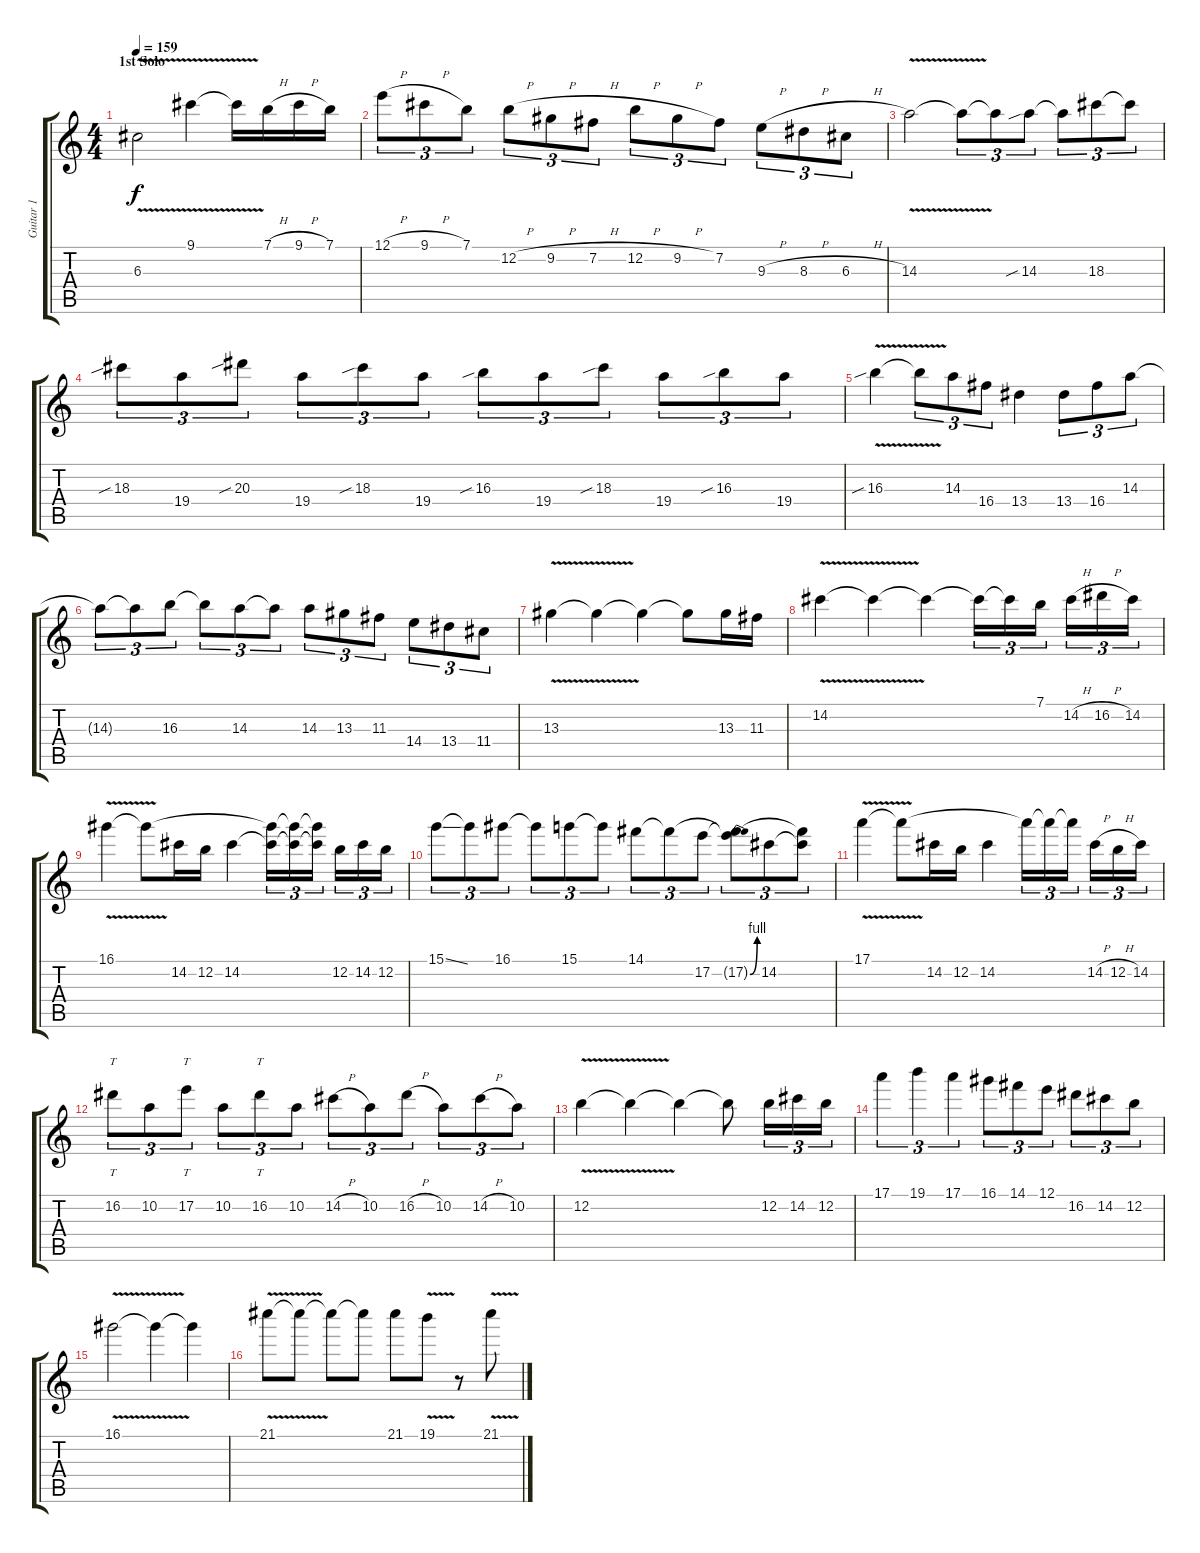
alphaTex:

\track ("Guitar 1" "Guitar 1") {instrument distortionguitar}
\staff {score tabs}
\tuning (E4 B3 G3 D3 A2 E2) {hide}
\ts (4 4)
\section ("" "1st Solo ")
\tempo 159
\clef g2
\ks c
6.3{v}.2{dy f} 9.1{v}.4 9.1{t}.16 7.1{h}.16 9.1{h}.16 7.1.16 |
12.1{h}.8{tu (3 2)} 9.1{h}.8{tu (3 2)} 7.1.8{tu (3 2)} 12.2{h}.8{tu (3 2)} 9.2{h}.8{tu (3 2)} 7.2{h}.8{tu (3 2)} 12.2{h}.8{tu (3 2)} 9.2{h}.8{tu (3 2)} 7.2.8{tu (3 2)} 9.3{h}.8{tu (3 2)} 8.3{h}.8{tu (3 2)} 6.3{h}.8{tu (3 2)} |
14.3{v}.2 14.3{t}.8{tu (3 2)} 14.3{t}.8{tu (3 2)} 14.3{sib}.8{tu (3 2)} 14.3{t}.8{tu (3 2)} 18.3.8{tu (3 2)} 18.3{t}.8{tu (3 2)} |
18.3{sib}.8{tu (3 2)} 19.4.8{tu (3 2)} 20.3{sib}.8{tu (3 2)} 19.4.8{tu (3 2)} 18.3{sib}.8{tu (3 2)} 19.4.8{tu (3 2)} 16.3{sib}.8{tu (3 2)} 19.4.8{tu (3 2)} 18.3{sib}.8{tu (3 2)} 19.4.8{tu (3 2)} 16.3{sib}.8{tu (3 2)} 19.4.8{tu (3 2)} |
16.3{v sib}.4 16.3{t}.8{tu (3 2)} 14.3.8{tu (3 2)} 16.4.8{tu (3 2)} 13.4.4 13.4.8{tu (3 2)} 16.4.8{tu (3 2)} 14.3.8{tu (3 2)} |
14.3{t}.8{tu (3 2)} 14.3{t}.8{tu (3 2)} 16.3.8{tu (3 2)} 16.3{t}.8{tu (3 2)} 14.3.8{tu (3 2)} 14.3{t}.8{tu (3 2)} 14.3.8{tu (3 2)} 13.3.8{tu (3 2)} 11.3.8{tu (3 2)} 14.4.8{tu (3 2)} 13.4.8{tu (3 2)} 11.4.8{tu (3 2)} |
13.3{v}.4 13.3{t}.4 13.3{t}.4 13.3{t}.8 13.3.16 11.3.16 |
14.2{v}.4 14.2{t}.4 14.2{t}.4 14.2{t}.16{tu (3 2)} 14.2{t}.16{tu (3 2)} 7.1.16{tu (3 2) beam splitsecondary} 14.2{h}.16{tu (3 2)} 16.2{h}.16{tu (3 2)} 14.2.16{tu (3 2)} |
16.1{v}.4 16.1{t}.8 14.2.16 12.2.16 14.2.4 (16.1{t} 14.2{t}).16{tu (3 2)} (16.1{t} 14.2{t}).16{tu (3 2)} (16.1{t} 14.2{t}).16{tu (3 2) beam splitsecondary} 12.2.16{tu (3 2)} 14.2.16{tu (3 2)} 12.2.16{tu (3 2)} |
15.1{ss}.8{tu (3 2)} 15.1{t}.8{tu (3 2)} 16.1.8{tu (3 2)} 16.1{t}.8{tu (3 2)} 15.1.8{tu (3 2)} 15.1{t}.8{tu (3 2)} 14.1.8{tu (3 2)} 14.1{t}.8{tu (3 2)} 17.2.8{tu (3 2)} (14.1{t} 17.2{be (bend 0 0 60 4) t}).8{tu (3 2)} 14.2.8{tu (3 2)} (14.1{t} 14.2{t}).8{tu (3 2)} |
17.1{v}.4 17.1{t}.8 14.2.16 12.2.16 14.2.4 17.1{t}.16{tu (3 2)} 17.1{t}.16{tu (3 2)} 17.1{t}.16{tu (3 2) beam splitsecondary} 14.2{h}.16{tu (3 2)} 12.2{h}.16{tu (3 2)} 14.2.16{tu (3 2)} |
16.2.8{tt tu (3 2)} 10.2.8{tu (3 2)} 17.2.8{tt tu (3 2)} 10.2.8{tu (3 2)} 16.2.8{tt tu (3 2)} 10.2.8{tu (3 2)} 14.2{h}.8{tu (3 2)} 10.2.8{tu (3 2)} 16.2{h}.8{tu (3 2)} 10.2.8{tu (3 2)} 14.2{h}.8{tu (3 2)} 10.2.8{tu (3 2)} |
12.2{v}.4 12.2{t}.4 12.2{t}.4 12.2{t}.8 12.2.16{tu (3 2)} 14.2.16{tu (3 2)} 12.2.16{tu (3 2)} |
17.1.4{tu (3 2)} 19.1.4{tu (3 2)} 17.1.4{tu (3 2)} 16.1.8{tu (3 2)} 14.1.8{tu (3 2)} 12.1.8{tu (3 2)} 16.2.8{tu (3 2)} 14.2.8{tu (3 2)} 12.2.8{tu (3 2)} |
16.1{v}.2 16.1{t}.4 16.1{t}.4 |
21.1{v}.8 21.1{t}.8 21.1{t}.8 21.1{t}.8 21.1.8 19.1{v}.8 r.8 21.1{v}.8
